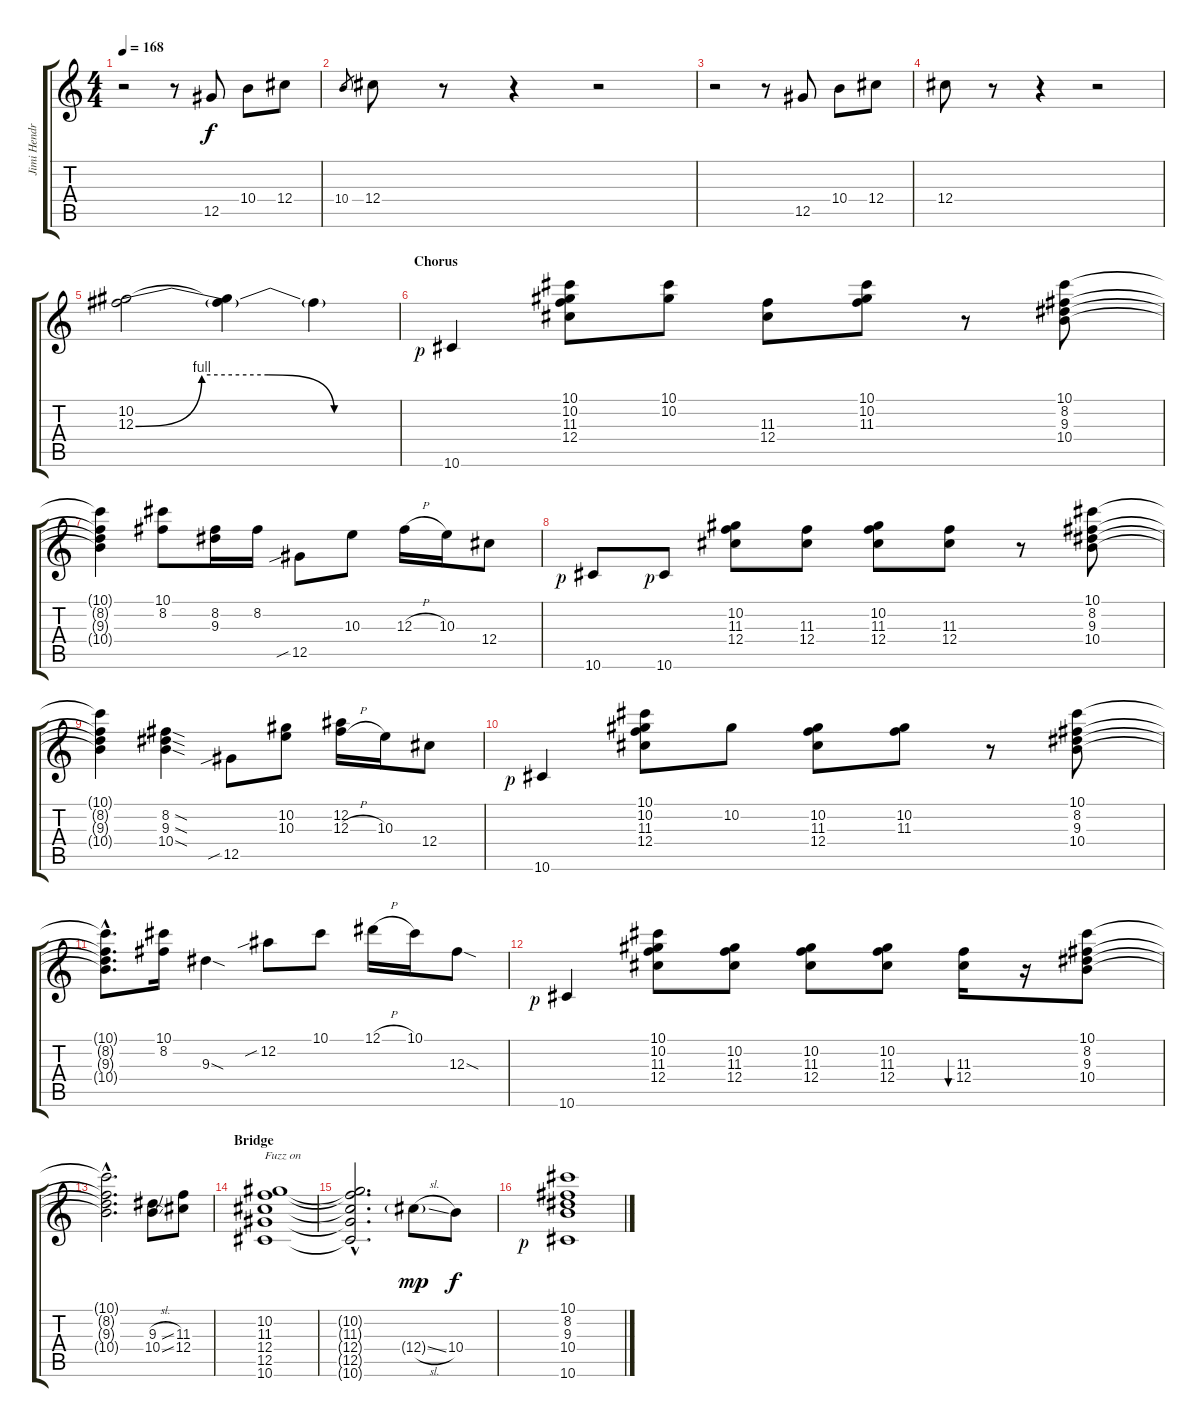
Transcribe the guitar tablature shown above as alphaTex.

\track ("Jimi Hendrix" "Jimi Hendr") {instrument electricguitarclean}
\staff {score tabs}
\tuning (Eb4 Bb3 Gb3 Db3 Ab2 Eb2) {hide}
\ts (4 4)
\tempo 168
\clef g2
\ks c
r.2{dy f} r.8 12.5.8 10.4.8 12.4.8 |
10.4.8{gr} 12.4.8 r.8 r.4 r.2 |
r.2 r.8 12.5.8 10.4.8 12.4.8 |
12.4.8 r.8 r.4 r.2 |
(10.2 12.3{be (custom 0 0 15 4 30 4 45 0 60 0)}).2 (10.2{t} 12.3{t}).4 12.3{t}.4 |
\section ("" "Chorus")
10.6{rf 1}.4 (10.1 10.2 11.3 12.4).8 (10.1 10.2).8 (11.3 12.4).8 (10.1 10.2 11.3).8 r.8 (10.1 8.2 9.3 10.4).8 |
(10.1{t} 8.2{t} 9.3{t} 10.4{t}).4 (10.1 8.2).8 (8.2 9.3).16 8.2.16 12.5{sib}.8 10.3.8 12.3{h}.16 10.3.16 12.4.8 |
10.6{rf 1}.8 10.6{rf 1}.8 (10.2 11.3 12.4).8 (11.3 12.4).8 (10.2 11.3 12.4).8 (11.3 12.4).8 r.8 (10.1 8.2 9.3 10.4).8 |
(10.1{t} 8.2{t} 9.3{t} 10.4{t}).4 (8.2{sod} 9.3{sod} 10.4{sod}).4 12.5{sib}.8 (10.2 10.3).8 (12.2 12.3{h}).16 10.3.16 12.4.8 |
10.6{rf 1}.4 (10.1 10.2 11.3 12.4).8 10.2.8 (10.2 11.3 12.4).8 (10.2 11.3).8 r.8 (10.1 8.2 9.3 10.4).8 |
(10.1{hac t} 8.2{hac t} 9.3{hac t} 10.4{hac t}).8{d} (10.1 8.2).16 9.3{sod}.4 12.2{sib}.8 10.1.8 12.1{h}.16 10.1.16 12.3{sod}.8 |
10.6{rf 1}.4 (10.1 10.2 11.3 12.4).8 (10.2 11.3 12.4).8 (10.2 11.3 12.4).8 (10.2 11.3 12.4).8 (11.3 12.4).16{bu 60} r.16 (10.1 8.2 9.3 10.4).8 |
(10.1{hac t} 8.2{hac t} 9.3{hac t} 10.4{hac t}).2{d} (9.3{sl} 10.4{sl}).8 (11.3 12.4).8 |
\section ("" "Bridge")
(10.2 11.3 12.4 12.5 10.6).1{txt "Fuzz on" instrument overdrivenguitar} |
(10.2{hac t} 11.3{hac t} 12.4{hac t} 12.5{hac t} 10.6{hac t}).2{d} 12.4{sl g}.8{dy mp} 10.4.8{dy f} |
(10.1 8.2 9.3 10.4 10.6{rf 1}).1
